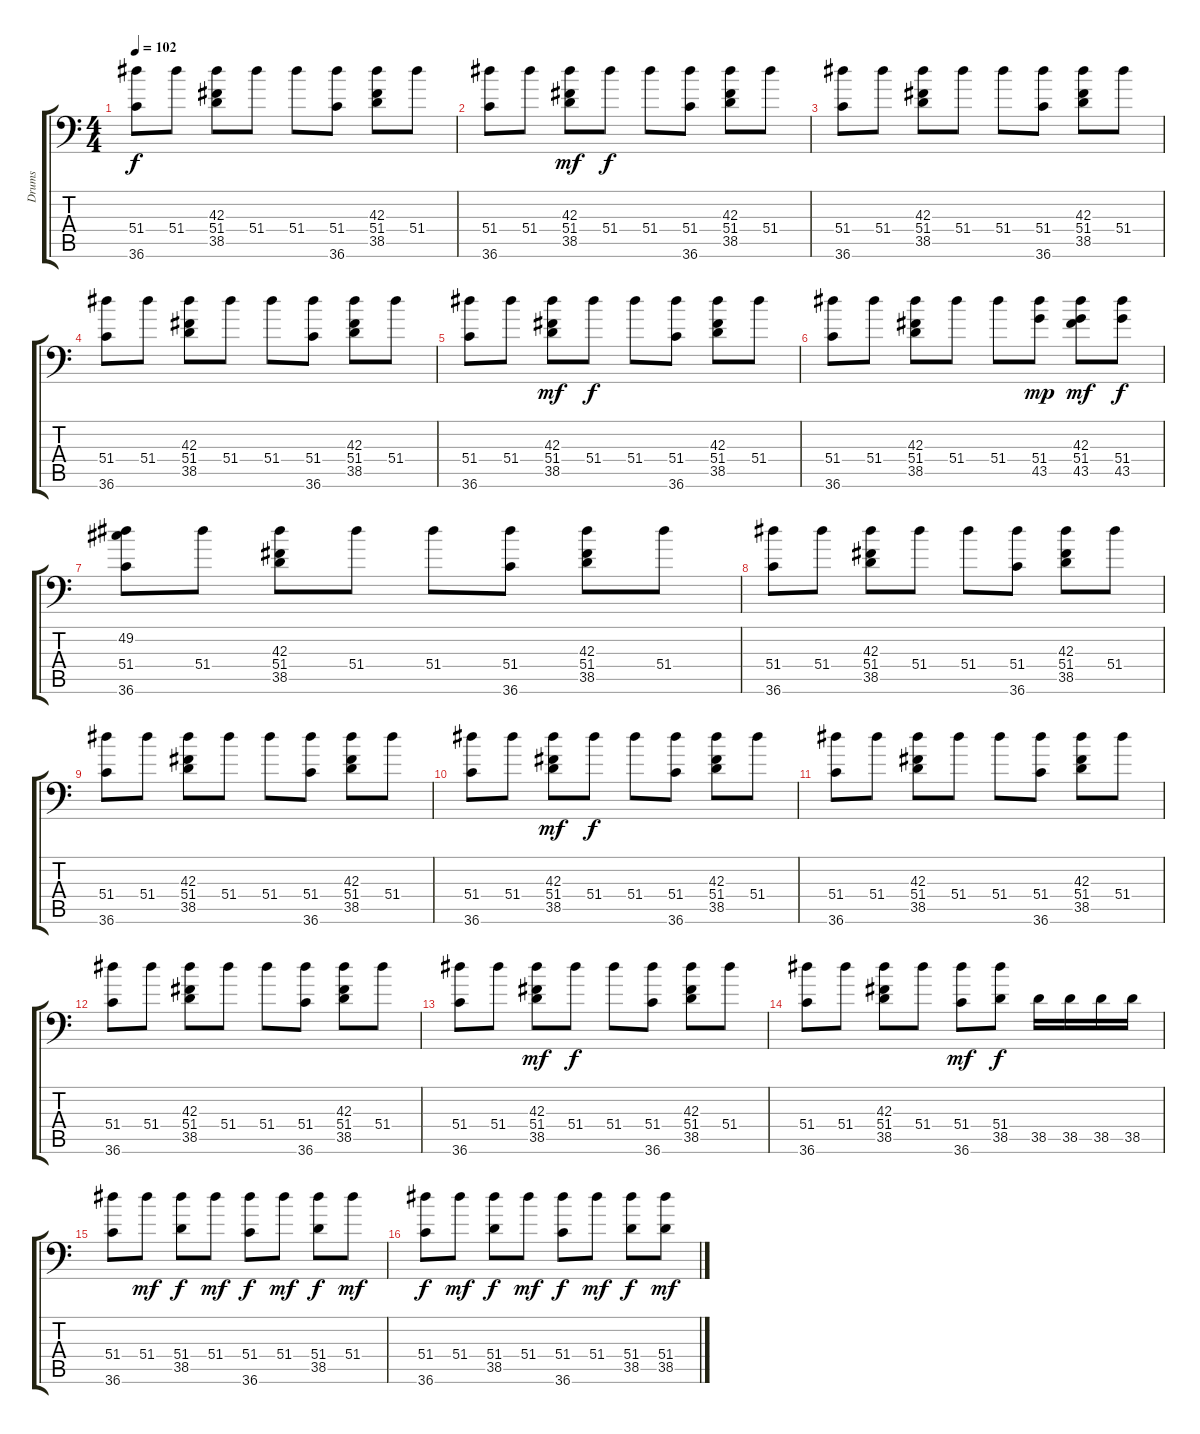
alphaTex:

\track ("Drums " "Drums ") {instrument acousticgrandpiano}
\staff {score tabs}
\tuning (C-1 C-1 C-1 C-1 C-1 C-1) {hide}
\ts (4 4)
\tempo 102
\clef f4
\ks c
(51.4 36.6).8{dy f} 51.4.8 (42.3 51.4 38.5).8 51.4.8 51.4.8 (51.4 36.6).8 (42.3 51.4 38.5).8 51.4.8 |
(51.4 36.6).8 51.4.8 (42.3 51.4 38.5).8{dy mf} 51.4.8{dy f} 51.4.8 (51.4 36.6).8 (42.3 51.4 38.5).8 51.4.8 |
(51.4 36.6).8 51.4.8 (42.3 51.4 38.5).8 51.4.8 51.4.8 (51.4 36.6).8 (42.3 51.4 38.5).8 51.4.8 |
(51.4 36.6).8 51.4.8 (42.3 51.4 38.5).8 51.4.8 51.4.8 (51.4 36.6).8 (42.3 51.4 38.5).8 51.4.8 |
(51.4 36.6).8 51.4.8 (42.3 51.4 38.5).8{dy mf} 51.4.8{dy f} 51.4.8 (51.4 36.6).8 (42.3 51.4 38.5).8 51.4.8 |
(51.4 36.6).8 51.4.8 (42.3 51.4 38.5).8 51.4.8 51.4.8 (51.4 43.5).8{dy mp} (42.3 51.4 43.5).8{dy mf} (51.4 43.5).8{dy f} |
(49.2 51.4 36.6).8 51.4.8 (42.3 51.4 38.5).8 51.4.8 51.4.8 (51.4 36.6).8 (42.3 51.4 38.5).8 51.4.8 |
(51.4 36.6).8 51.4.8 (42.3 51.4 38.5).8 51.4.8 51.4.8 (51.4 36.6).8 (42.3 51.4 38.5).8 51.4.8 |
(51.4 36.6).8 51.4.8 (42.3 51.4 38.5).8 51.4.8 51.4.8 (51.4 36.6).8 (42.3 51.4 38.5).8 51.4.8 |
(51.4 36.6).8 51.4.8 (42.3 51.4 38.5).8{dy mf} 51.4.8{dy f} 51.4.8 (51.4 36.6).8 (42.3 51.4 38.5).8 51.4.8 |
(51.4 36.6).8 51.4.8 (42.3 51.4 38.5).8 51.4.8 51.4.8 (51.4 36.6).8 (42.3 51.4 38.5).8 51.4.8 |
(51.4 36.6).8 51.4.8 (42.3 51.4 38.5).8 51.4.8 51.4.8 (51.4 36.6).8 (42.3 51.4 38.5).8 51.4.8 |
(51.4 36.6).8 51.4.8 (42.3 51.4 38.5).8{dy mf} 51.4.8{dy f} 51.4.8 (51.4 36.6).8 (42.3 51.4 38.5).8 51.4.8 |
(51.4 36.6).8 51.4.8 (42.3 51.4 38.5).8 51.4.8 (51.4 36.6).8{dy mf} (51.4 38.5).8{dy f} 38.5.16 38.5.16 38.5.16 38.5.16 |
(51.4 36.6).8 51.4.8{dy mf} (51.4 38.5).8{dy f} 51.4.8{dy mf} (51.4 36.6).8{dy f} 51.4.8{dy mf} (51.4 38.5).8{dy f} 51.4.8{dy mf} |
(51.4 36.6).8{dy f} 51.4.8{dy mf} (51.4 38.5).8{dy f} 51.4.8{dy mf} (51.4 36.6).8{dy f} 51.4.8{dy mf} (51.4 38.5).8{dy f} (51.4 38.5).8{dy mf}
